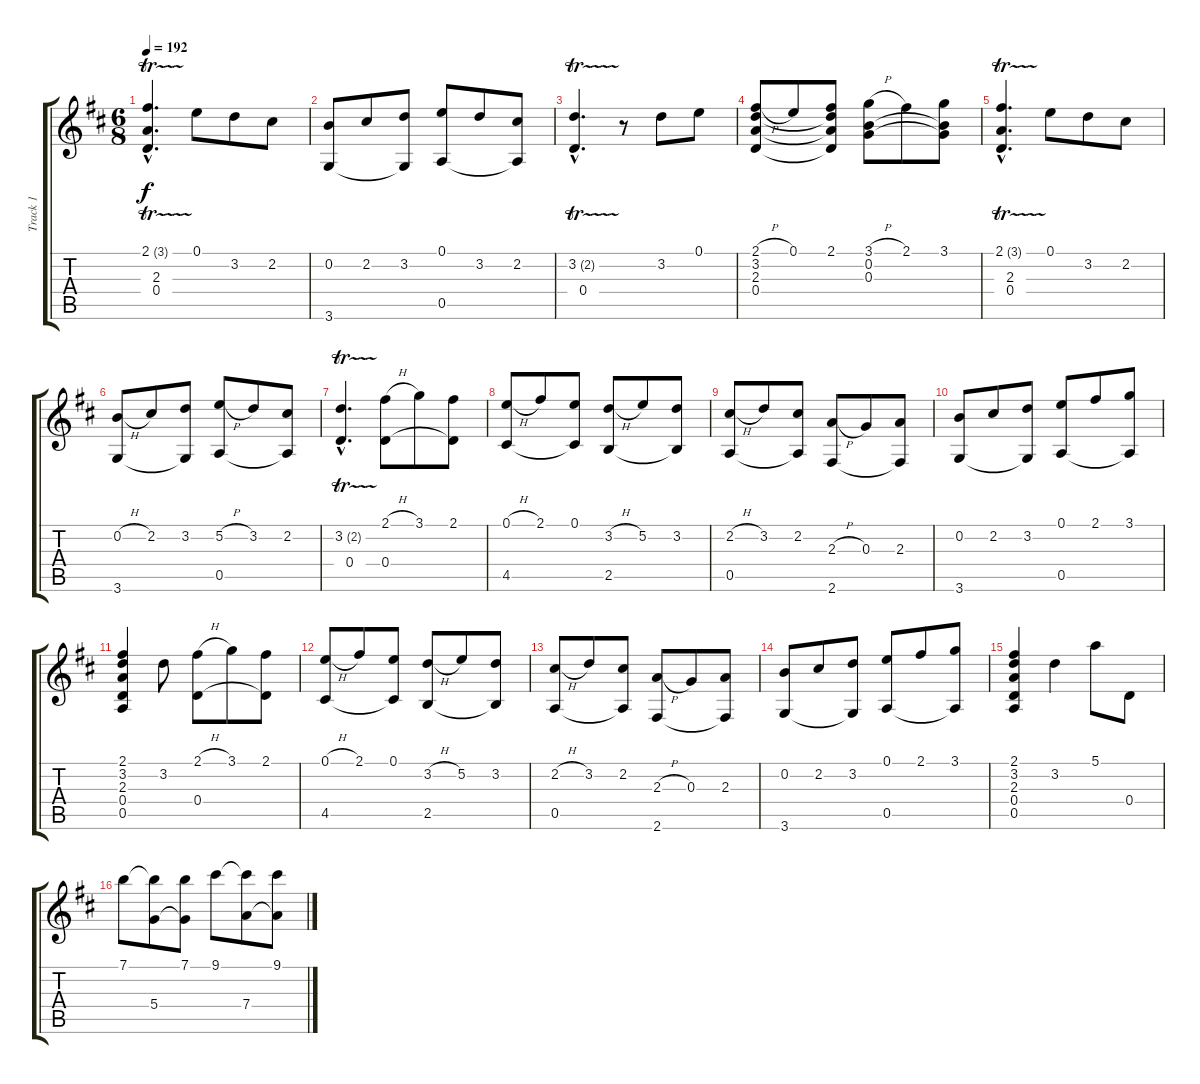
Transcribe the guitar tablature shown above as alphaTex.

\track ("Track 1" "Track 1") {instrument acousticguitarnylon}
\staff {score tabs}
\tuning (E4 B3 G3 D3 A2 E2) {hide}
\ts (6 8)
\tempo 192
\clef g2
\ks d
(2.1{tr (3 16) hac} 2.3{hac} 0.4{hac}).4{d dy f} 0.1.8 3.2.8 2.2.8 |
(0.2 3.6).8 2.2.8 (3.2 3.6{t}).8 (0.1 0.5).8 3.2.8 (2.2 0.5{t}).8 |
(3.2{tr (2 16) hac} 0.4{hac}).4{d} r.8 3.2.8 0.1.8 |
(2.1{h} 3.2 2.3 0.4).8 0.1.8 (2.1 3.2{t} 2.3{t} 0.4{t}).8 (3.1{h} 0.2 0.3).8 2.1.8 (3.1 0.2{t} 0.3{t}).8 |
(2.1{tr (3 16) hac} 2.3{hac} 0.4{hac}).4{d} 0.1.8 3.2.8 2.2.8 |
(0.2{h} 3.6).8 2.2.8 (3.2 3.6{t}).8 (5.2{h} 0.5).8 3.2.8 (2.2 0.5{t}).8 |
(3.2{tr (2 16) hac} 0.4{hac}).4{d} (2.1{h} 0.4).8 3.1.8 (2.1 0.4{t}).8 |
(0.1{h} 4.5).8 2.1.8 (0.1 4.5{t}).8 (3.2{h} 2.5).8 5.2.8 (3.2 2.5{t}).8 |
(2.2{h} 0.5).8 3.2.8 (2.2 0.5{t}).8 (2.3{h} 2.6).8 0.3.8 (2.3 2.6{t}).8 |
(0.2 3.6).8 2.2.8 (3.2 3.6{t}).8 (0.1 0.5).8 2.1.8 (3.1 0.5{t}).8 |
(2.1 3.2 2.3 0.4 0.5).4 3.2.8 (2.1{h} 0.4).8 3.1.8 (2.1 0.4{t}).8 |
(0.1{h} 4.5).8 2.1.8 (0.1 4.5{t}).8 (3.2{h} 2.5).8 5.2.8 (3.2 2.5{t}).8 |
(2.2{h} 0.5).8 3.2.8 (2.2 0.5{t}).8 (2.3{h} 2.6).8 0.3.8 (2.3 2.6{t}).8 |
(0.2 3.6).8 2.2.8 (3.2 3.6{t}).8 (0.1 0.5).8 2.1.8 (3.1 0.5{t}).8 |
(2.1 3.2 2.3 0.4 0.5).4 3.2.4 5.1.8 0.4.8 |
7.1.8 (7.1{t} 5.4).8 (7.1 5.4{t}).8 9.1.8 (9.1{t} 7.4).8 (9.1 7.4{t}).8
